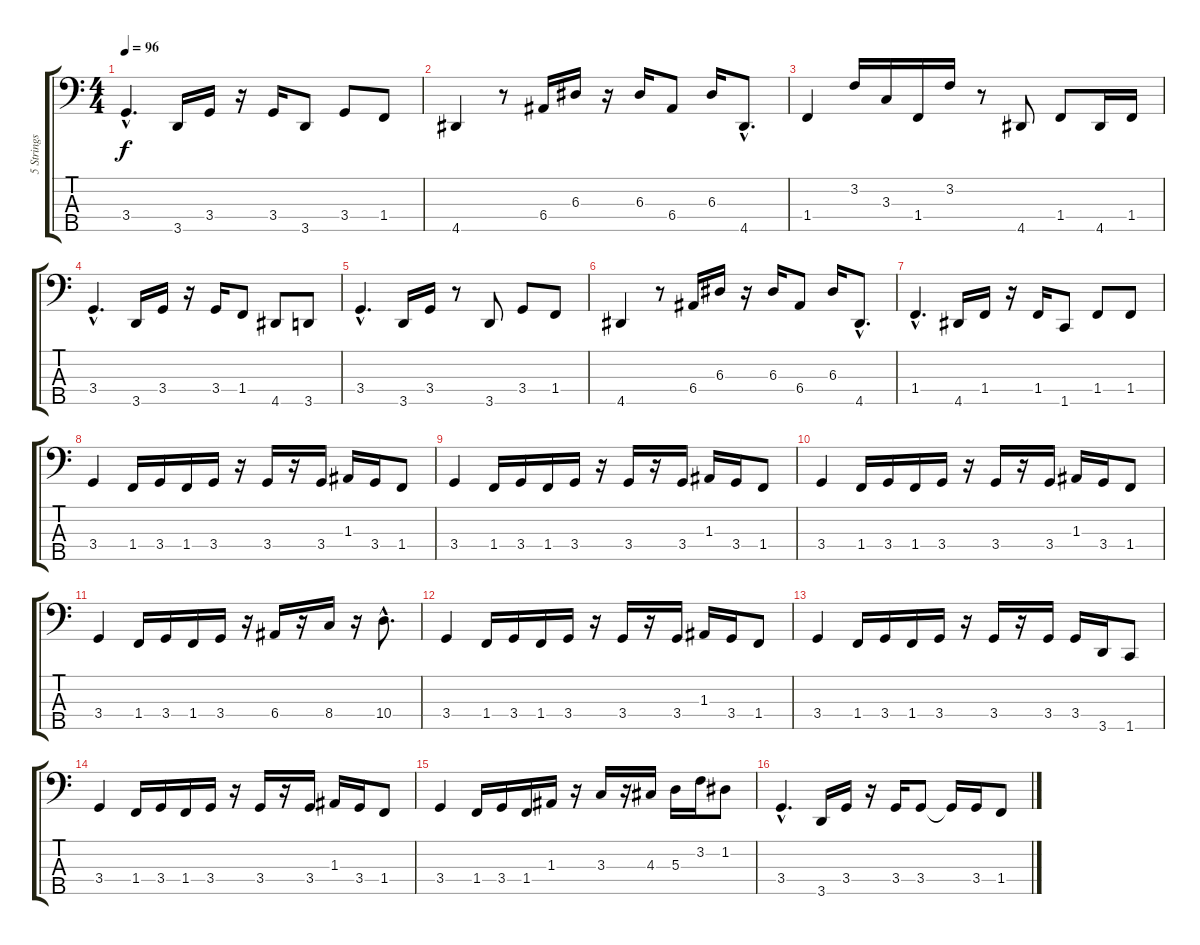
\track ("5 Strings Bass" "5 Strings ") {instrument electricbasspick}
\staff {score tabs}
\tuning (G2 D2 A1 E1 B0) {hide}
\ts (4 4)
\tempo 96
\clef f4
\ks c
3.4{hac}.4{d dy f} 3.5.16 3.4.16 r.16 3.4.16 3.5.8 3.4.8 1.4.8 |
4.5.4 r.8 6.4.16 6.3.16 r.16 6.3.16 6.4.8 6.3.16 4.5{hac}.8{d} |
1.4.4 3.2.16 3.3.16 1.4.16 3.2.16 r.8 4.5.8 1.4.8 4.5.16 1.4.16 |
3.4{hac}.4{d} 3.5.16 3.4.16 r.16 3.4.16 1.4.8 4.5.8 3.5.8 |
3.4{hac}.4{d} 3.5.16 3.4.16 r.8 3.5.8 3.4.8 1.4.8 |
4.5.4 r.8 6.4.16 6.3.16 r.16 6.3.16 6.4.8 6.3.16 4.5{hac}.8{d} |
1.4{hac}.4{d} 4.5.16 1.4.16 r.16 1.4.16 1.5.8 1.4.8 1.4.8 |
3.4.4 1.4.16 3.4.16 1.4.16 3.4.16 r.16 3.4.16 r.16 3.4.16 1.3.16 3.4.16 1.4.8 |
3.4.4 1.4.16 3.4.16 1.4.16 3.4.16 r.16 3.4.16 r.16 3.4.16 1.3.16 3.4.16 1.4.8 |
3.4.4 1.4.16 3.4.16 1.4.16 3.4.16 r.16 3.4.16 r.16 3.4.16 1.3.16 3.4.16 1.4.8 |
3.4.4 1.4.16 3.4.16 1.4.16 3.4.16 r.16 6.4.16 r.16 8.4.16 r.16 10.4{hac}.8{d} |
3.4.4 1.4.16 3.4.16 1.4.16 3.4.16 r.16 3.4.16 r.16 3.4.16 1.3.16 3.4.16 1.4.8 |
3.4.4 1.4.16 3.4.16 1.4.16 3.4.16 r.16 3.4.16 r.16 3.4.16 3.4.16 3.5.16 1.5.8 |
3.4.4 1.4.16 3.4.16 1.4.16 3.4.16 r.16 3.4.16 r.16 3.4.16 1.3.16 3.4.16 1.4.8 |
3.4.4 1.4.16 3.4.16 1.4.16 1.3.16 r.16 3.3.16 r.16 4.3.16 5.3.16 3.2.16 1.2.8 |
3.4{hac}.4{d} 3.5.16 3.4.16 r.16 3.4.16 3.4.8 3.4{t}.16 3.4.16 1.4.8
